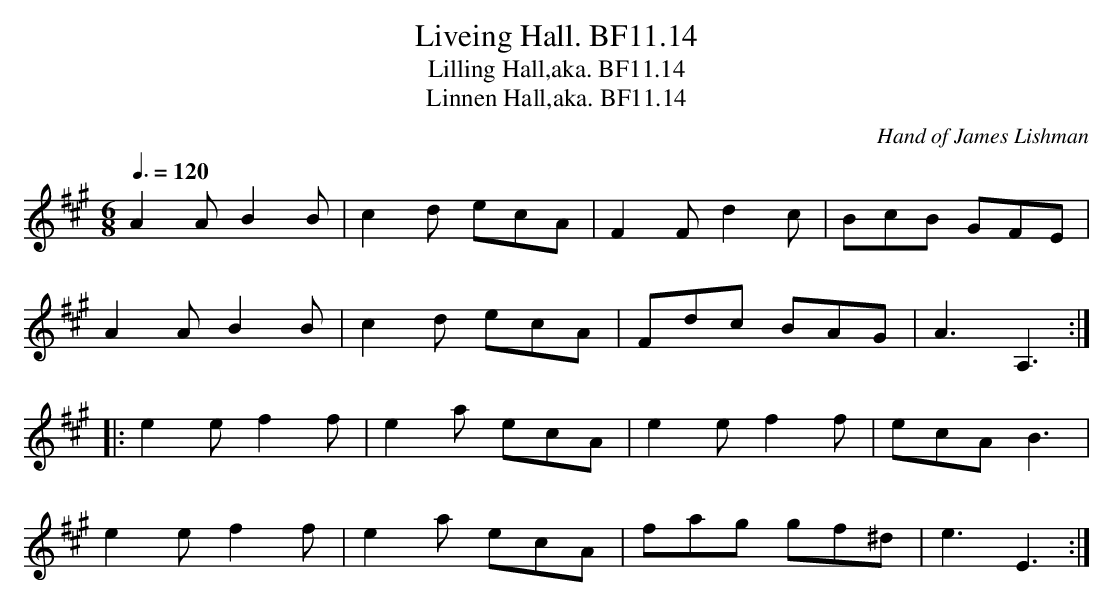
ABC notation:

X:1
T:Liveing Hall. BF11.14
T:Lilling Hall,aka. BF11.14
T:Linnen Hall,aka. BF11.14
M:6/8
Q:3/8=120
C:Hand of James Lishman
K:A
A2AB2B|c2d ecA|F2Fd2c|BcB GFE|
A2AB2B|c2d ecA|Fdc BAG|A3A,3:|
|:e2ef2f|e2a ecA|e2ef2f|ecAB3|
e2ef2f|e2a ecA|fag gf^d|e3E3:|
